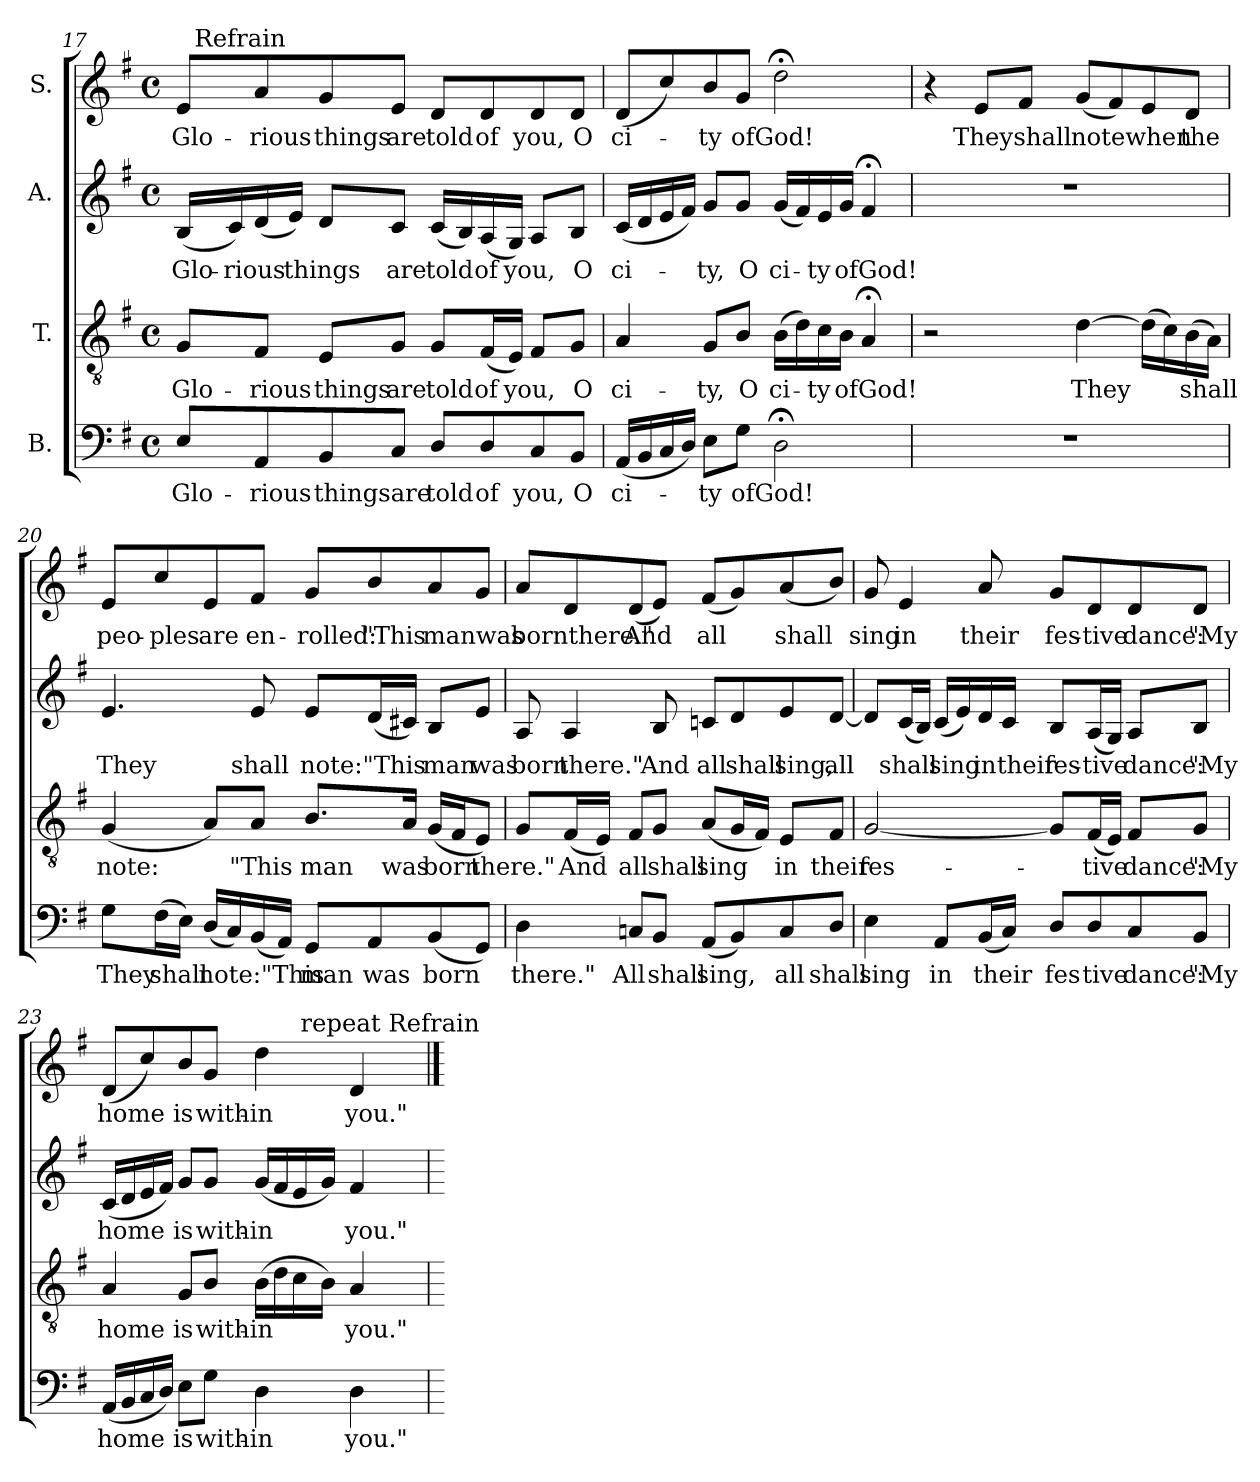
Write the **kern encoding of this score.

**kern	**text	**kern	**text	**kern	**text	**kern	**text
*part4	*part4	*part3	*part3	*part2	*part2	*part1	*part1
*staff4	*staff4	*staff3	*staff3	*staff2	*staff2	*staff1	*staff1
*I"B.	*	*I"T.	*	*I"A.	*	*I"S.	*
*clefF4	*	*clefGv2	*	*clefG2	*	*clefG2	*
*k[f#]	*	*k[f#]	*	*k[f#]	*	*k[f#]	*
*G:	*	*G:	*	*G:	*	*G:	*
*M4/4	*	*M4/4	*	*M4/4	*	*M4/4	*
*met(c)	*	*met(c)	*	*met(c)	*	*met(c)	*
=17	=17	=17	=17	=17	=17	=17	=17
!	!LO:LY:b:cj	!	!LO:LY:b:cj	!	!LO:LY:b:cj	!	!LO:LY:b:cj
*	*	*	*	*	*	*^	*
8E/L	Glo-	8G/L	Glo-	(<16B/L	Glo-	8e/L	64ryy	Glo-
!	!	!	!	!	!	!	!LO:TX:a:t=Refrain	!
.	.	.	.	.	.	.	2ryy	.
!	!	!	!	!	!LO:LY:b	!	!	!
.	.	.	.	16c/)	-rious	.	.	.
!	!LO:LY:b:cj	!	!LO:LY:b:cj	!	!	!	!	!LO:LY:b:cj
8AA/	-rious	8F#/J	-rious	(<16d/	.	8a/	.	-rious
!	!	!	!	!	!LO:LY:b	!	!	!
.	.	.	.	16e/J)	things	.	.	.
!	!LO:LY:b:cj	!	!LO:LY:b:cj	!	!	!	!	!LO:LY:b:cj
8BB/	thingsare	8E/L	things	8d/L	.	8g/	.	things
!	!	!	!LO:LY:b:cj	!	!LO:LY:b:cj	!	!	!LO:LY:b:cj
8C/J	.	8G/J	are	8c/J	are	8e/J	.	are
!	!LO:LY:b:cj	!	!LO:LY:b:cj	!	!LO:LY:b	!	!	!LO:LY:b:cj
8D/L	told	8G/L	told	(<16c/L	told	8d/L	.	told
.	.	.	.	.	.	.	4ryy	.
.	.	.	.	16B/)	.	.	.	.
!	!LO:LY:b:cj	!	!LO:LY:b:cj	!	!LO:LY:b:cj	!	!	!LO:LY:b:cj
8D/	of	(<16F#/	of	(<16A/	of	8d/	.	of
!	!	!	!LO:LY:b	!	!LO:LY:b	!	!	!
.	.	16E/J)	you,	16G/J)	you,	.	.	.
!	!LO:LY:b:cj	!	!	!	!	!	!	!LO:LY:b:cj
8C/	you,	8F#/L	.	8A/L	.	8d/	.	you,
.	.	.	.	.	.	.	8...ryy	.
!	!LO:LY:b:cj	!	!LO:LY:b:cj	!	!LO:LY:b:cj	!	!	!LO:LY:b:cj
8BB/J	O	8G/J	O	8B/J	O	8d/J	.	O
=18	=18	=18	=18	=18	=18	=18	=18	=18
!	!LO:LY:b:cj	!	!LO:LY:b:cj	!	!LO:LY:b:cj	!	!	!LO:LY:b:cj
*	*	*	*	*	*	*v	*v	*
(<16AA/L	ci-	4A/	ci-	(<16c/L	ci-	(<8d/L	ci-
16BB/	.	.	.	16d/	.	.	.
16C/	.	.	.	16e/	.	8cc/)	.
16D/J)	.	.	.	16f#/J)	.	.	.
!	!LO:LY:b:cj	!	!LO:LY:b:cj	!	!LO:LY:b:cj	!	!LO:LY:b:cj
8E\L	-ty	8G/L	-ty,	8g/L	-ty,	8b/	-ty
!	!LO:LY:b	!	!LO:LY:b:cj	!	!LO:LY:b:cj	!	!LO:LY:b
8G\J	ofGod!	8B/J	O	8g/J	O	8g/J	ofGod!
!	!	!	!LO:LY:b:cj	!	!LO:LY:b:cj	!	!
2D;<\	.	(>16B\L	ci-	(<16g/L	ci-	2dd;<\	.
.	.	16d\)	.	16f#/)	.	.	.
!	!	!	!LO:LY:b:cj	!	!LO:LY:b:cj	!	!
.	.	16c\	-ty	16e/	-ty	.	.
!	!	!	!LO:LY:b	!	!LO:LY:b	!	!
.	.	16B\J	ofGod!	16g/J	ofGod!	.	.
.	.	4A;</	.	4f#;</	.	.	.
!!LO:PB:g=z
=19	=19	=19	=19	=19	=19	=19	=19
1r	.	2r	.	1r	.	4r	.
!	!	!	!	!	!	!	!LO:LY:b:cj
.	.	.	.	.	.	8e/L	They
!	!	!	!	!	!	!	!LO:LY:b:cj
.	.	.	.	.	.	8f#/J	shall
!	!	!	!LO:LY:b	!	!	!	!LO:LY:b
.	.	[>4d\	They	.	.	(<8g/L	notewhen
.	.	.	.	.	.	8f#/)	.
.	.	(>16d\L]	.	.	.	8e/	.
.	.	16c\)	.	.	.	.	.
!	!	!	!LO:LY:b	!	!	!	!LO:LY:b
.	.	(>16B\	shall	.	.	8d/J	the
.	.	16A\J)	.	.	.	.	.
=20	=20	=20	=20	=20	=20	=20	=20
!	!LO:LY:b:cj	!	!LO:LY:b	!	!LO:LY:b:cj	!	!LO:LY:b:cj
8G\L	They	(<4G/	note:	4.e/	They	8e/L	peo-
!	!LO:LY:b:cj	!	!	!	!	!	!LO:LY:b:cj
(>16F#\	shall	.	.	.	.	8cc/	-ples
16E\J)	.	.	.	.	.	.	.
!	!LO:LY:b	!	!	!	!	!	!LO:LY:b:cj
(<16D/L	note:"This	8A/L)	.	.	.	8e/	are
16C/)	.	.	.	.	.	.	.
!	!	!	!LO:LY:b:cj	!	!LO:LY:b:cj	!	!LO:LY:b:cj
(<16BB/	.	8A/J	"This	8e/	shall	8f#/J	en-
16AA/J)	.	.	.	.	.	.	.
!	!LO:LY:b:cj	!	!LO:LY:b:cj	!	!LO:LY:b:cj	!	!LO:LY:b:cj
8GG/L	man	8.B/L	man	8e/L	note:	8g/L	-rolled:
!	!LO:LY:b:cj	!	!	!	!LO:LY:b	!	!LO:LY:b:cj
8AA/	was	.	.	(<16d/	"This	8b/	"This
!	!	!	!LO:LY:b:cj	!	!	!	!
.	.	16A/J	was	16c#X/J)	.	.	.
!	!LO:LY:b	!	!LO:LY:b:cj	!	!LO:LY:b:cj	!	!LO:LY:b
(<8BB/	born	(<16G/L	born	8B/L	man	8a/	manwas
.	.	16F#/	.	.	.	.	.
!	!	!	!LO:LY:b	!	!LO:LY:b:cj	!	!
8GG/J)	.	8E/J)	there."	8e/J	was	8g/J	.
=21	=21	=21	=21	=21	=21	=21	=21
!	!LO:LY:b:cj	!	!	!	!LO:LY:b:cj	!	!LO:LY:b
4D\	there."	8G/L	.	8A/	born	8a/L	bornthere."
!	!	!	!LO:LY:b:cj	!	!LO:LY:b:cj	!	!
.	.	(<16F#/	And	4A/	there."	8d/	.
.	.	16E/J)	.	.	.	.	.
!	!LO:LY:b:rj	!	!LO:LY:b:cj	!	!	!	!LO:LY:b:cj
8Cn/L	All	8F#/L	all	.	.	(<8d/	And
!	!LO:LY:b:cj	!	!LO:LY:b:cj	!	!LO:LY:b:cj	!	!
8BB/J	shall	8G/J	shall	8B/	And	8e/J)	.
!	!LO:LY:b:cj	!	!LO:LY:b	!	!LO:LY:b:cj	!	!LO:LY:b
(<8AA/L	sing,	(<8A/L	sing	8cn/L	all	(<8f#/L	all
!	!	!	!	!	!LO:LY:b:cj	!	!
8BB/)	.	16G/	.	8d/	shall	8g/)	.
.	.	16F#/J)	.	.	.	.	.
!	!LO:LY:b:cj	!	!LO:LY:b:cj	!	!LO:LY:b:cj	!	!LO:LY:b:cj
8C/	all	8E/L	in	8e/	sing,	(<8a/	shall
!	!LO:LY:b:cj	!	!LO:LY:b:cj	!	!LO:LY:b:cj	!	!
8D/J	shall	8F#/J	their	[>8d/J	all	8b/J)	.
!!LO:LB:g=z
=22	=22	=22	=22	=22	=22	=22	=22
!	!LO:LY:b:cj	!	!LO:LY:b:cj	!	!	!	!LO:LY:b:cj
4E\	sing	[<2G/	fes-	8d/L]	.	8g/	sing
!	!	!	!	!	!LO:LY:b	!	!LO:LY:b
.	.	.	.	(<16c/	shall	4e/	in
.	.	.	.	16B/J)	.	.	.
!	!LO:LY:b:cj	!	!	!	!LO:LY:b	!	!
8AA/L	in	.	.	(<16c/L	sing	.	.
.	.	.	.	16e/)	.	.	.
!	!LO:LY:b	!	!	!	!LO:LY:b:cj	!	!LO:LY:b:cj
(<16BB/	their	.	.	16d/	in	8a/	their
!	!	!	!	!	!LO:LY:b:cj	!	!
16C/J)	.	.	.	16c/J	their	.	.
!	!LO:LY:b:cj	!	!	!	!LO:LY:b	!	!LO:LY:b:cj
8D/L	fes	8G/L]	.	8B/L	fes-	8g/L	fes-
!	!LO:LY:b	!	!LO:LY:b	!	!LO:LY:b	!	!LO:LY:b
8D/	tive	(<16F#/	-tive	(<16A/	-tive	8d/	-tive
.	.	16E/J)	.	16G/J)	.	.	.
!	!LO:LY:b:cj	!	!LO:LY:b:cj	!	!LO:LY:b:cj	!	!LO:LY:b:cj
8C/	dance:	8F#/L	dance:	8A/L	dance:	8d/	dance:
!	!LO:LY:b:cj	!	!LO:LY:b:cj	!	!LO:LY:b:cj	!	!LO:LY:b:cj
8BB/J	"My	8G/J	"My	8B/J	"My	8d/J	"My
=23	=23	=23	=23	=23	=23	=23	=23
!	!LO:LY:b	!	!LO:LY:b:cj	!	!LO:LY:b	!	!LO:LY:b
*	*	*	*	*	*	*^	*
(<16AA/L	home	4A/	home	(<16c/L	home	(<8d/L	2ryy	home
16BB/	.	.	.	16d/	.	.	.	.
16C/	.	.	.	16e/	.	8cc/)	.	.
16D/J)	.	.	.	16f#/J)	.	.	.	.
!	!LO:LY:b:cj	!	!LO:LY:b:cj	!	!LO:LY:b:cj	!	!	!LO:LY:b:cj
8E\L	is	8G/L	is	8g/L	is	8b/	.	is
!	!LO:LY:b:cj	!	!LO:LY:b:cj	!	!LO:LY:b:cj	!	!	!LO:LY:b:cj
8G\J	with-	8B/J	with-	8g/J	with-	8g/J	.	with-
!	!LO:LY:b:cj	!	!LO:LY:b	!	!LO:LY:b	!	!	!LO:LY:b:cj
4D\	-in	(>16B\L	-in	(<16g/L	-in	4dd\	8ryy	-in
.	.	16d\	.	16f#/	.	.	.	.
.	.	16c\	.	16e/	.	.	64ryy	.
!	!	!	!	!	!	!	!LO:TX:a:t=repeat Refrain	!
.	.	.	.	.	.	.	4ryy	.
.	.	16B\J)	.	16g/J)	.	.	.	.
!	!LO:LY:b:cj	!	!LO:LY:b:cj	!	!LO:LY:b:cj	!	!	!LO:LY:b:cj
4D\	you."	4A/	you."	4f#/	you."	4d/	.	you."
.	.	.	.	.	.	.	16..ryy	.
*	*	*	*	*	*	*v	*v	*
=	==	=	==	=	==	==	==
*-	*-	*-	*-	*-	*-	*-	*-
